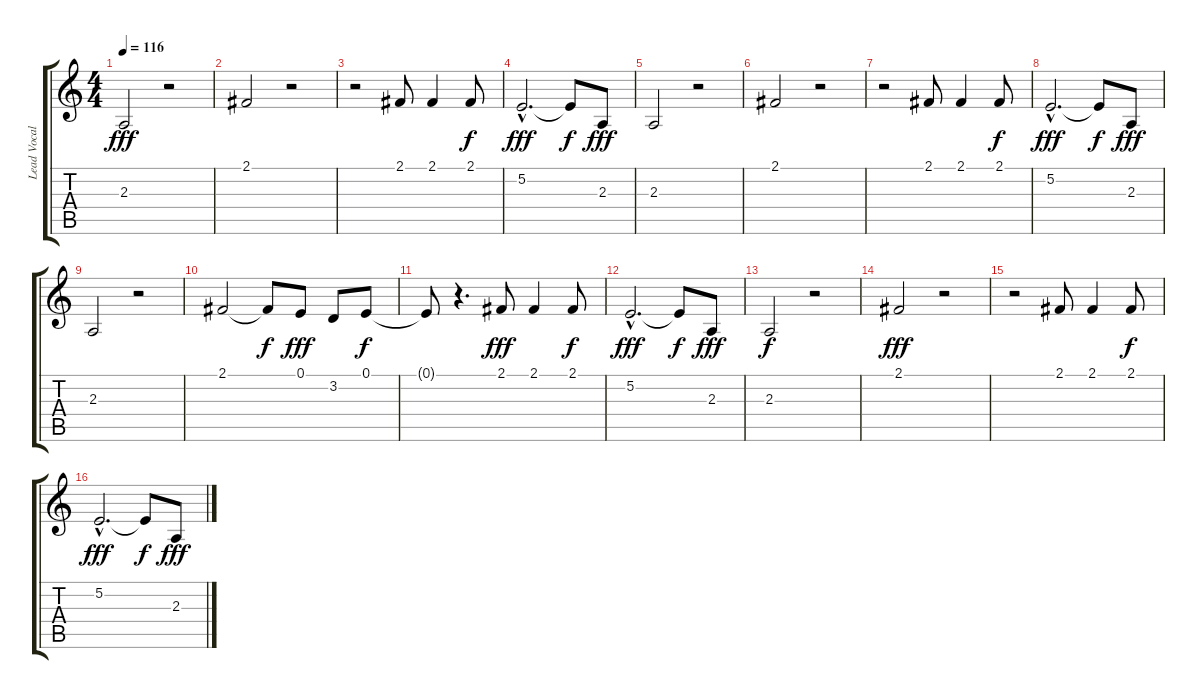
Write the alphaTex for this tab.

\track ("Lead Vocals" "Lead Vocal") {instrument clarinet}
\staff {score tabs}
\tuning (E4 B3 G3 D3 A2 E2) {hide}
\ts (4 4)
\tempo 116
\clef g2
\ks c
2.3.2{dy fff} r.2 |
2.1.2 r.2 |
r.2 2.1.8 2.1.4 2.1.8{dy f} |
5.2{hac}.2{d dy fff} 5.2{t}.8{dy f} 2.3.8{dy fff} |
2.3.2 r.2 |
2.1.2 r.2 |
r.2 2.1.8 2.1.4 2.1.8{dy f} |
5.2{hac}.2{d dy fff} 5.2{t}.8{dy f} 2.3.8{dy fff} |
2.3.2 r.2 |
2.1.2 2.1{t}.8{dy f} 0.1.8{dy fff} 3.2.8 0.1.8{dy f} |
0.1{t}.8 r.4{d} 2.1.8{dy fff} 2.1.4 2.1.8{dy f} |
5.2{hac}.2{d dy fff} 5.2{t}.8{dy f} 2.3.8{dy fff} |
2.3.2{dy f} r.2 |
2.1.2{dy fff} r.2 |
r.2 2.1.8 2.1.4 2.1.8{dy f} |
5.2{hac}.2{d dy fff} 5.2{t}.8{dy f} 2.3.8{dy fff}
